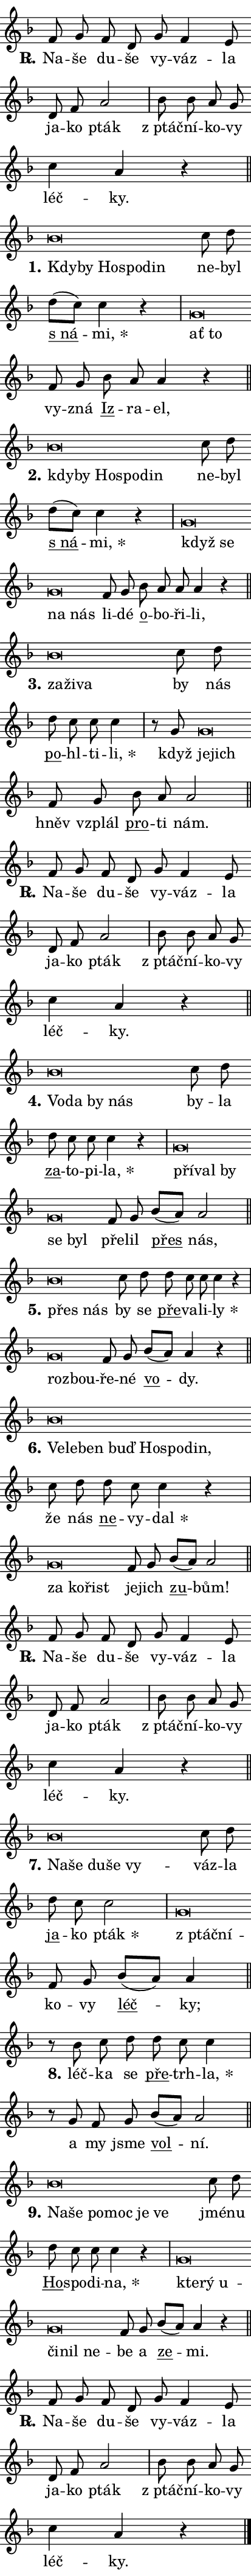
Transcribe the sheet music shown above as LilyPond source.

\version "2.24.0"
\header { tagline = "" }
\paper {
  indent = 0\cm
  top-margin = 0\cm
  right-margin = 0\cm
  bottom-margin = 0\cm
  left-margin = 0\cm
  paper-width = 7\cm
  page-breaking = #ly:one-page-breaking
  system-system-spacing.basic-distance = #11
  score-system-spacing.basic-distance = #11
  ragged-last = ##f
}


%% Author: Thomas Morley
%% https://lists.gnu.org/archive/html/lilypond-user/2020-05/msg00002.html
#(define (line-position grob)
"Returns position of @var[grob} in current system:
   @code{'start}, if at first time-step
   @code{'end}, if at last time-step
   @code{'middle} otherwise
"
  (let* ((col (ly:item-get-column grob))
         (ln (ly:grob-object col 'left-neighbor))
         (rn (ly:grob-object col 'right-neighbor))
         (col-to-check-left (if (ly:grob? ln) ln col))
         (col-to-check-right (if (ly:grob? rn) rn col))
         (break-dir-left
           (and
             (ly:grob-property col-to-check-left 'non-musical #f)
             (ly:item-break-dir col-to-check-left)))
         (break-dir-right
           (and
             (ly:grob-property col-to-check-right 'non-musical #f)
             (ly:item-break-dir col-to-check-right))))
        (cond ((eqv? 1 break-dir-left) 'start)
              ((eqv? -1 break-dir-right) 'end)
              (else 'middle))))

#(define (tranparent-at-line-position vctor)
  (lambda (grob)
  "Relying on @code{line-position} select the relevant enry from @var{vctor}.
Used to determine transparency,"
    (case (line-position grob)
      ((end) (not (vector-ref vctor 0)))
      ((middle) (not (vector-ref vctor 1)))
      ((start) (not (vector-ref vctor 2))))))

noteHeadBreakVisibility =
#(define-music-function (break-visibility)(vector?)
"Makes @code{NoteHead}s transparent relying on @var{break-visibility}"
#{
  \override NoteHead.transparent =
    #(tranparent-at-line-position break-visibility)
#})

#(define delete-ledgers-for-transparent-note-heads
  (lambda (grob)
    "Reads whether a @code{NoteHead} is transparent.
If so this @code{NoteHead} is removed from @code{'note-heads} from
@var{grob}, which is supposed to be @code{LedgerLineSpanner}.
As a result ledgers are not printed for this @code{NoteHead}"
    (let* ((nhds-array (ly:grob-object grob 'note-heads))
           (nhds-list
             (if (ly:grob-array? nhds-array)
                 (ly:grob-array->list nhds-array)
                 '()))
           ;; Relies on the transparent-property being done before
           ;; Staff.LedgerLineSpanner.after-line-breaking is executed.
           ;; This is fragile ...
           (to-keep
             (remove
               (lambda (nhd)
                 (ly:grob-property nhd 'transparent #f))
               nhds-list)))
      ;; TODO find a better method to iterate over grob-arrays, similiar
      ;; to filter/remove etc for lists
      ;; For now rebuilt from scratch
      (set! (ly:grob-object grob 'note-heads)  '())
      (for-each
        (lambda (nhd)
          (ly:pointer-group-interface::add-grob grob 'note-heads nhd))
        to-keep))))

hideNotes = {
  \noteHeadBreakVisibility #begin-of-line-visible
}
unHideNotes = {
  \noteHeadBreakVisibility #all-visible
}

% work-around for resetting accidentals
% https://lilypond.org/doc/v2.23/Documentation/notation/displaying-rhythms#unmetered-music
cadenzaMeasure = {
  \cadenzaOff
  \partial 1024 s1024
  \cadenzaOn
}

#(define-markup-command (accent layout props text) (markup?)
  "Underline accented syllable"
  (interpret-markup layout props
    #{\markup \override #'(offset . 4.3) \underline { #text }#}))

responsum = \markup \concat {
  "R" \hspace #-1.05 \path #0.1 #'((moveto 0 0.07) (lineto 0.9 0.8)) \hspace #0.05 "."
}

\layout {
    \context {
        \Staff
        \remove "Time_signature_engraver"
        \override LedgerLineSpanner.after-line-breaking = #delete-ledgers-for-transparent-note-heads
    }
    \context {
        \Voice {
            \override NoteHead.output-attributes = #'((class . "notehead"))
            \override Hairpin.height = #0.55
        }
    }
    \context {
        \Lyrics {
            \override StanzaNumber.output-attributes = #'((class . "stanzanumber"))
            \override LyricSpace.minimum-distance = #0.9
            \override LyricText.font-name = #"TeX Gyre Schola"
            \override LyricText.font-size = 1
            \override StanzaNumber.font-name = #"TeX Gyre Schola Bold"
            \override StanzaNumber.font-size = 1
        }
    }
}

% magnetic-lyrics.ily
%
%   written by
%     Jean Abou Samra <jean@abou-samra.fr>
%     Werner Lemberg <wl@gnu.org>
%
%   adapted by
%     Jiri Hon <jiri.hon@gmail.com>
%
% Version 2022-Apr-15

% https://www.mail-archive.com/lilypond-user@gnu.org/msg149350.html

#(define (Left_hyphen_pointer_engraver context)
   "Collect syllable-hyphen-syllable occurrences in lyrics and store
them in properties.  This engraver only looks to the left.  For
example, if the lyrics input is @code{foo -- bar}, it does the
following.

@itemize @bullet
@item
Set the @code{text} property of the @code{LyricHyphen} grob between
@q{foo} and @q{bar} to @code{foo}.

@item
Set the @code{left-hyphen} property of the @code{LyricText} grob with
text @q{foo} to the @code{LyricHyphen} grob between @q{foo} and
@q{bar}.
@end itemize

Use this auxiliary engraver in combination with the
@code{lyric-@/text::@/apply-@/magnetic-@/offset!} hook."
   (let ((hyphen #f)
         (text #f))
     (make-engraver
      (acknowledgers
       ((lyric-syllable-interface engraver grob source-engraver)
        (set! text grob)))
      (end-acknowledgers
       ((lyric-hyphen-interface engraver grob source-engraver)
        ;(when (not (grob::has-interface grob 'lyric-space-interface))
          (set! hyphen grob)));)
      ((stop-translation-timestep engraver)
       (when (and text hyphen)
         (ly:grob-set-object! text 'left-hyphen hyphen))
       (set! text #f)
       (set! hyphen #f)))))

#(define (lyric-text::apply-magnetic-offset! grob)
   "If the space between two syllables is less than the value in
property @code{LyricText@/.details@/.squash-threshold}, move the right
syllable to the left so that it gets concatenated with the left
syllable.

Use this function as a hook for
@code{LyricText@/.after-@/line-@/breaking} if the
@code{Left_@/hyphen_@/pointer_@/engraver} is active."
   (let ((hyphen (ly:grob-object grob 'left-hyphen #f)))
     (when hyphen
       (let ((left-text (ly:spanner-bound hyphen LEFT)))
         (when (grob::has-interface left-text 'lyric-syllable-interface)
           (let* ((common (ly:grob-common-refpoint grob left-text X))
                  (this-x-ext (ly:grob-extent grob common X))
                  (left-x-ext
                   (begin
                     ;; Trigger magnetism for left-text.
                     (ly:grob-property left-text 'after-line-breaking)
                     (ly:grob-extent left-text common X)))
                  ;; `delta` is the gap width between two syllables.
                  (delta (- (interval-start this-x-ext)
                            (interval-end left-x-ext)))
                  (details (ly:grob-property grob 'details))
                  (threshold (assoc-get 'squash-threshold details 0.2)))
             (when (< delta threshold)
               (let* (;; We have to manipulate the input text so that
                      ;; ligatures crossing syllable boundaries are not
                      ;; disabled.  For languages based on the Latin
                      ;; script this is essentially a beautification.
                      ;; However, for non-Western scripts it can be a
                      ;; necessity.
                      (lt (ly:grob-property left-text 'text))
                      (rt (ly:grob-property grob 'text))
                      (is-space (grob::has-interface hyphen 'lyric-space-interface))
                      (space (if is-space " " ""))
                      (space-markup (grob-interpret-markup grob " "))
                      (space-size (interval-length (ly:stencil-extent space-markup X)))
                      (extra-delta (if is-space space-size 0))
                      ;; Append new syllable.
                      (ltrt-space (if (and (string? lt) (string? rt))
                                (string-append lt space rt)
                                (make-concat-markup (list lt space rt))))
                      ;; Right-align `ltrt` to the right side.
                      (ltrt-space-markup (grob-interpret-markup
                               grob
                               (make-translate-markup
                                (cons (interval-length this-x-ext) 0)
                                (make-right-align-markup ltrt-space)))))
                 (begin
                   ;; Don't print `left-text`.
                   (ly:grob-set-property! left-text 'stencil #f)
                   ;; Set text and stencil (which holds all collected
                   ;; syllables so far) and shift it to the left.
                   (ly:grob-set-property! grob 'text ltrt-space)
                   (ly:grob-set-property! grob 'stencil ltrt-space-markup)
                   (ly:grob-translate-axis! grob (- (- delta extra-delta)) X))))))))))


#(define (lyric-hyphen::displace-bounds-first grob)
   ;; Make very sure this callback isn't triggered too early.
   (let ((left (ly:spanner-bound grob LEFT))
         (right (ly:spanner-bound grob RIGHT)))
     (ly:grob-property left 'after-line-breaking)
     (ly:grob-property right 'after-line-breaking)
     (ly:lyric-hyphen::print grob)))

squashThreshold = #0.4

\layout {
  \context {
    \Lyrics
    \consists #Left_hyphen_pointer_engraver
    \override LyricText.after-line-breaking =
      #lyric-text::apply-magnetic-offset!
    \override LyricHyphen.stencil = #lyric-hyphen::displace-bounds-first
    \override LyricText.details.squash-threshold = \squashThreshold
    \override LyricHyphen.minimum-distance = 0
    \override LyricHyphen.minimum-length = \squashThreshold
  }
}

squash = \override LyricText.details.squash-threshold = 9999
unSquash = \override LyricText.details.squash-threshold = \squashThreshold

left = \override LyricText.self-alignment-X = #LEFT
unLeft = \revert LyricText.self-alignment-X

starOffset = #(lambda (grob) 
                (let ((x_offset (ly:self-alignment-interface::aligned-on-x-parent grob)))
                  (if (= x_offset 0) 0 (+ x_offset 1.2))))

star = #(define-music-function (syllable)(string?)
"Append star separator at the end of a syllable"
#{
  \once \override LyricText.X-offset = #starOffset
  \lyricmode { \markup {
    #syllable
    \override #'((font-name . "TeX Gyre Schola Bold")) \hspace #0.2 \lower #0.65 \larger "*"
  } }
#})

starAccent = #(define-music-function (syllable)(string?)
"Append star separator at the end of a syllable and make accent"
#{
  \once \override LyricText.X-offset = #starOffset
  \lyricmode { \markup {
    \accent #syllable
    \override #'((font-name . "TeX Gyre Schola Bold")) \hspace #0.2 \lower #0.65 \larger "*"
  } }
#})

breath = #(define-music-function (syllable)(string?)
"Append breathing indicator at the end of a syllable"
#{
  \lyricmode { \markup { #syllable "+" } }
#})

optionalBreath = #(define-music-function (syllable)(string?)
"Append optional breathing indicator at the end of a syllable"
#{
  \lyricmode { \markup { #syllable "(+)" } }
#})


\score {
    <<
        \new Voice = "melody" { \cadenzaOn \key f \major \relative { f'8 g f d g f4 e8 \bar "" d f a2 \cadenzaMeasure \bar "|" bes8 bes a g \bar "" c4 a r \cadenzaMeasure \bar "||" \break } }
        \new Lyrics \lyricsto "melody" { \lyricmode { \set stanza = \responsum
Na -- še du -- še vy -- váz -- la ja -- ko pták "z ptáč" -- ní -- ko -- vy léč -- ky. } }
    >>
    \layout {}
}

\score {
    <<
        \new Voice = "melody" { \cadenzaOn \key f \major \relative { bes'\breve*1/16 \hideNotes \breve*1/16 \bar "" \breve*1/16 \bar "" \breve*1/16 \breve*1/16 \bar "" \unHideNotes c8 d \bar "" d[( c)] c4 r \cadenzaMeasure \bar "|" g\breve*1/16 \hideNotes \breve*1/16 \bar "" \unHideNotes f8 g \bar "" bes a a4 r \cadenzaMeasure \bar "||" \break } }
        \new Lyrics \lyricsto "melody" { \lyricmode { \set stanza = "1."
\left Kdy -- \squash by Ho -- spo -- din \unLeft \unSquash ne -- byl \markup \accent "s ná" -- \star mi, \left ať \squash to \unLeft \unSquash vy -- zná \markup \accent Iz -- ra -- el, } }
    >>
    \layout {}
}

\score {
    <<
        \new Voice = "melody" { \cadenzaOn \key f \major \relative { bes'\breve*1/16 \hideNotes \breve*1/16 \bar "" \breve*1/16 \bar "" \breve*1/16 \breve*1/16 \bar "" \unHideNotes c8 d \bar "" d[( c)] c4 r \cadenzaMeasure \bar "|" g\breve*1/16 \hideNotes \breve*1/16 \bar "" \breve*1/16 \breve*1/16 \bar "" \unHideNotes f8 g \bar "" bes a a a4 r \cadenzaMeasure \bar "||" \break } }
        \new Lyrics \lyricsto "melody" { \lyricmode { \set stanza = "2."
\left kdy -- \squash by Ho -- spo -- din \unLeft \unSquash ne -- byl \markup \accent "s ná" -- \star mi, \left když \squash se na nás \unLeft \unSquash li -- dé \markup \accent o -- bo -- ři -- li, } }
    >>
    \layout {}
}

\score {
    <<
        \new Voice = "melody" { \cadenzaOn \key f \major \relative { bes'\breve*1/16 \hideNotes \breve*1/16 \breve*1/16 \bar "" \unHideNotes c8 d \bar "" d c c c4 \cadenzaMeasure \bar "|" r8 g8 g\breve*1/16 \hideNotes \breve*1/16 \bar "" \unHideNotes f8 g \bar "" bes a a2 \cadenzaMeasure \bar "||" \break } }
        \new Lyrics \lyricsto "melody" { \lyricmode { \set stanza = "3."
\left za -- \squash ži -- va \unLeft \unSquash by nás \markup \accent po -- hl -- ti -- \star li, když \left je -- \squash jich \unLeft \unSquash hněv vzplál \markup \accent pro -- ti nám. } }
    >>
    \layout {}
}

\score {
    <<
        \new Voice = "melody" { \cadenzaOn \key f \major \relative { f'8 g f d g f4 e8 \bar "" d f a2 \cadenzaMeasure \bar "|" bes8 bes a g \bar "" c4 a r \cadenzaMeasure \bar "||" \break } }
        \new Lyrics \lyricsto "melody" { \lyricmode { \set stanza = \responsum
Na -- še du -- še vy -- váz -- la ja -- ko pták "z ptáč" -- ní -- ko -- vy léč -- ky. } }
    >>
    \layout {}
}

\score {
    <<
        \new Voice = "melody" { \cadenzaOn \key f \major \relative { bes'\breve*1/16 \hideNotes \breve*1/16 \bar "" \breve*1/16 \breve*1/16 \bar "" \unHideNotes c8 d \bar "" d c c c4 r \cadenzaMeasure \bar "|" g\breve*1/16 \hideNotes \breve*1/16 \bar "" \breve*1/16 \bar "" \breve*1/16 \breve*1/16 \bar "" \unHideNotes f8 g \bar "" bes[( a)] a2 \cadenzaMeasure \bar "||" \break } }
        \new Lyrics \lyricsto "melody" { \lyricmode { \set stanza = "4."
\left Vo -- \squash da by nás \unLeft \unSquash by -- la \markup \accent za -- to -- pi -- \star la, \left pří -- \squash val by se byl \unLeft \unSquash pře -- lil \markup \accent přes nás, } }
    >>
    \layout {}
}

\score {
    <<
        \new Voice = "melody" { \cadenzaOn \key f \major \relative { bes'\breve*1/16 \hideNotes \breve*1/16 \bar "" \unHideNotes c8 d \bar "" d c c c4 r \cadenzaMeasure \bar "|" g\breve*1/16 \hideNotes \breve*1/16 \bar "" \unHideNotes f8 g \bar "" bes[( a)] a4 r \cadenzaMeasure \bar "||" \break } }
        \new Lyrics \lyricsto "melody" { \lyricmode { \set stanza = "5."
\left přes \squash nás \unLeft \unSquash by se \markup \accent pře -- va -- li -- \star ly \left roz -- \squash bou -- \unLeft \unSquash ře -- né \markup \accent vo -- dy. } }
    >>
    \layout {}
}

\score {
    <<
        \new Voice = "melody" { \cadenzaOn \key f \major \relative { bes'\breve*1/16 \hideNotes \breve*1/16 \bar "" \breve*1/16 \bar "" \breve*1/16 \bar "" \breve*1/16 \bar "" \breve*1/16 \breve*1/16 \bar "" \unHideNotes c8 d \bar "" d c c4 r \cadenzaMeasure \bar "|" g\breve*1/16 \hideNotes \breve*1/16 \breve*1/16 \bar "" \unHideNotes f8 g \bar "" bes[( a)] a2 \cadenzaMeasure \bar "||" \break } }
        \new Lyrics \lyricsto "melody" { \lyricmode { \set stanza = "6."
\left Ve -- \squash le -- ben buď Ho -- spo -- din, \unLeft \unSquash že nás \markup \accent ne -- vy -- \star dal \left za \squash ko -- řist \unLeft \unSquash je -- jich \markup \accent zu -- bům! } }
    >>
    \layout {}
}

\score {
    <<
        \new Voice = "melody" { \cadenzaOn \key f \major \relative { f'8 g f d g f4 e8 \bar "" d f a2 \cadenzaMeasure \bar "|" bes8 bes a g \bar "" c4 a r \cadenzaMeasure \bar "||" \break } }
        \new Lyrics \lyricsto "melody" { \lyricmode { \set stanza = \responsum
Na -- še du -- še vy -- váz -- la ja -- ko pták "z ptáč" -- ní -- ko -- vy léč -- ky. } }
    >>
    \layout {}
}

\score {
    <<
        \new Voice = "melody" { \cadenzaOn \key f \major \relative { bes'\breve*1/16 \hideNotes \breve*1/16 \bar "" \breve*1/16 \bar "" \breve*1/16 \breve*1/16 \bar "" \unHideNotes c8 d \bar "" d c c2 \cadenzaMeasure \bar "|" g\breve*1/16 \hideNotes \breve*1/16 \bar "" \unHideNotes f8 g \bar "" bes[( a)] a4 \cadenzaMeasure \bar "||" \break } }
        \new Lyrics \lyricsto "melody" { \lyricmode { \set stanza = "7."
\left Na -- \squash še du -- še vy -- \unLeft \unSquash váz -- la \markup \accent ja -- ko \star pták \left "z ptáč" -- \squash ní -- \unLeft \unSquash ko -- vy \markup \accent léč -- ky; } }
    >>
    \layout {}
}

\score {
    <<
        \new Voice = "melody" { \cadenzaOn \key f \major \relative { r8 bes' c8 d \bar "" d c c4 \cadenzaMeasure \bar "|" r8 g8 f8 g \bar "" bes[( a)] a2 \cadenzaMeasure \bar "||" \break } }
        \new Lyrics \lyricsto "melody" { \lyricmode { \set stanza = "8."
léč -- ka se \markup \accent pře -- trh -- \star la, a my jsme \markup \accent vol -- ní. } }
    >>
    \layout {}
}

\score {
    <<
        \new Voice = "melody" { \cadenzaOn \key f \major \relative { bes'\breve*1/16 \hideNotes \breve*1/16 \bar "" \breve*1/16 \bar "" \breve*1/16 \bar "" \breve*1/16 \breve*1/16 \bar "" \unHideNotes c8 d \bar "" d c c c4 r \cadenzaMeasure \bar "|" g\breve*1/16 \hideNotes \breve*1/16 \bar "" \breve*1/16 \bar "" \breve*1/16 \bar "" \breve*1/16 \breve*1/16 \bar "" \unHideNotes f8 g \bar "" bes[( a)] a4 r \cadenzaMeasure \bar "||" \break } }
        \new Lyrics \lyricsto "melody" { \lyricmode { \set stanza = "9."
\left Na -- \squash še po -- moc je ve \unLeft \unSquash jmé -- nu \markup \accent Ho -- spo -- di -- \star na, \left kte -- \squash rý u -- či -- nil ne -- \unLeft \unSquash be a \markup \accent ze -- mi. } }
    >>
    \layout {}
}

\score {
    <<
        \new Voice = "melody" { \cadenzaOn \key f \major \relative { f'8 g f d g f4 e8 \bar "" d f a2 \cadenzaMeasure \bar "|" bes8 bes a g \bar "" c4 a r \cadenzaMeasure \bar "||" \break } \bar "|." }
        \new Lyrics \lyricsto "melody" { \lyricmode { \set stanza = \responsum
Na -- še du -- še vy -- váz -- la ja -- ko pták "z ptáč" -- ní -- ko -- vy léč -- ky. } }
    >>
    \layout {}
}
